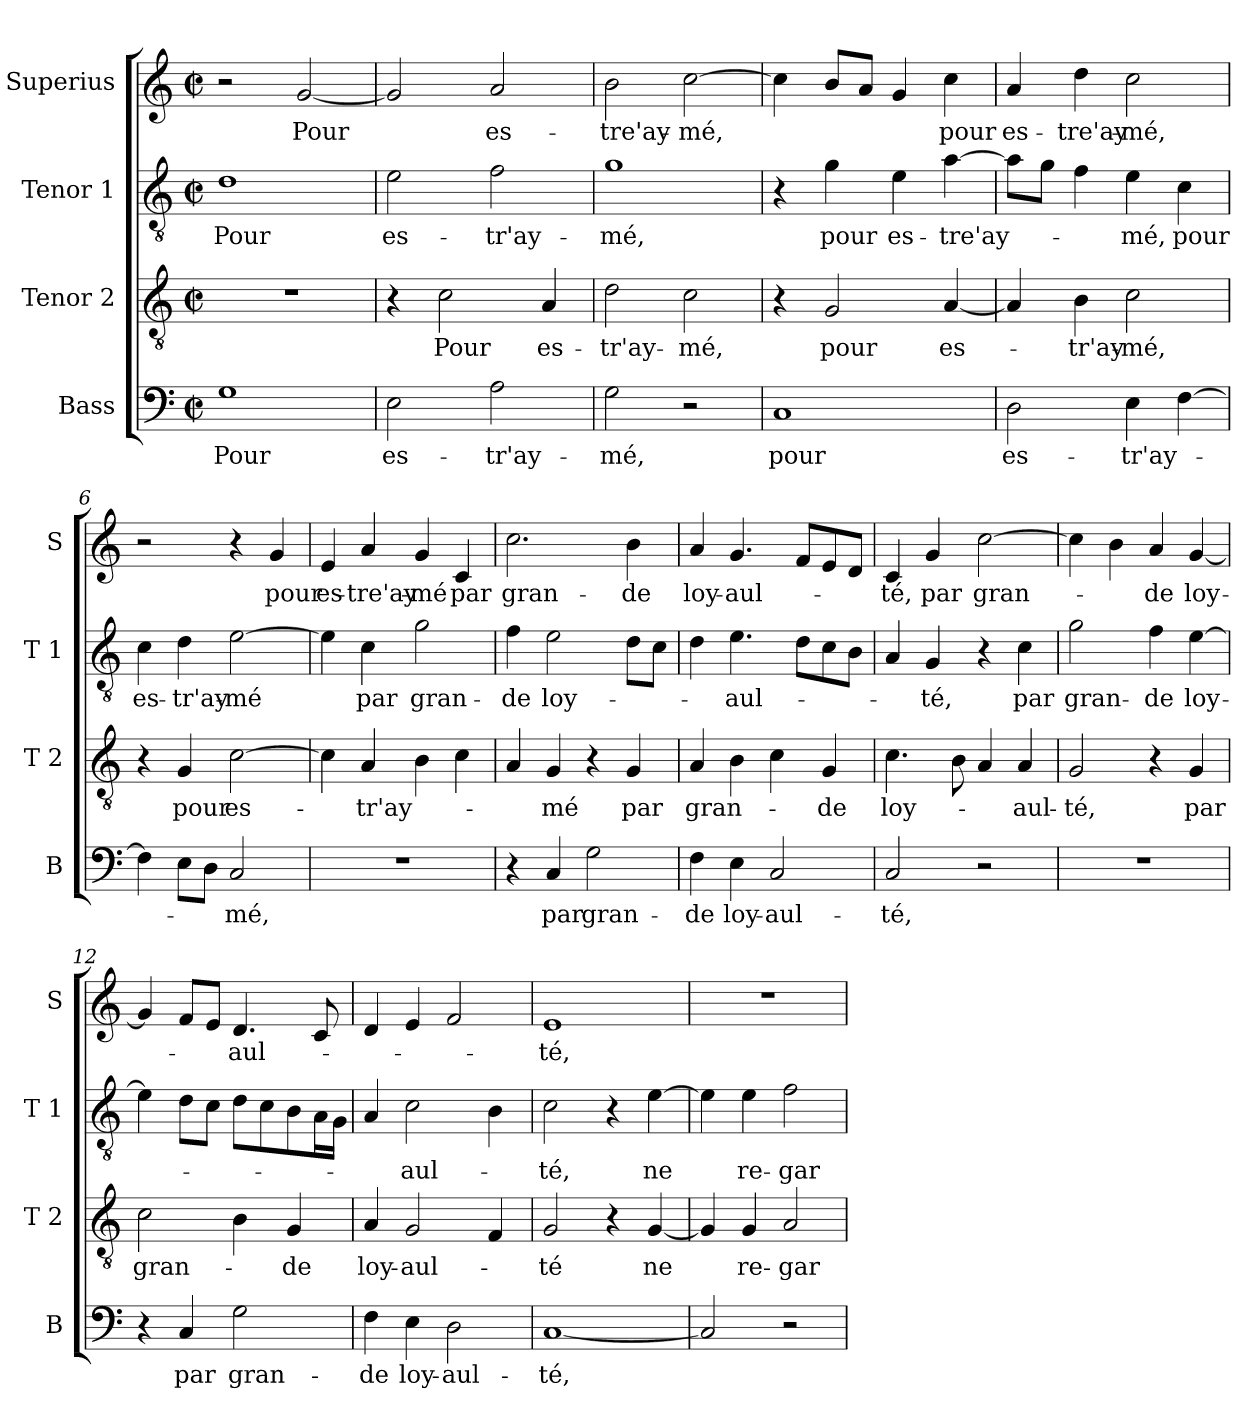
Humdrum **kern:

**kern	**text	**kern	**text	**kern	**text	**kern	**text
*part4	*part4	*part3	*part3	*part2	*part2	*part1	*part1
*staff4	*staff4	*staff3	*staff3	*staff2	*staff2	*staff1	*staff1
*I"Bass	*	*I"Tenor 2	*	*I"Tenor 1	*	*I"Superius	*
*I'B	*	*I'T 2	*	*I'T 1	*	*I'S	*
*clefF4	*	*clefGv2	*	*clefGv2	*	*clefG2	*
*k[]	*	*k[]	*	*k[]	*	*k[]	*
*C:	*	*C:	*	*C:	*	*C:	*
*M2/2	*	*M2/2	*	*M2/2	*	*M2/2	*
*met(c|)	*	*met(c|)	*	*met(c|)	*	*met(c|)	*
=1	=1	=1	=1	=1	=1	=1	=1
1G	Pour	1r	.	1d	Pour	2r	.
.	.	.	.	.	.	[2g/	Pour
=2	=2	=2	=2	=2	=2	=2	=2
2E\	es-	4r	.	2e\	es-	2g/]	.
.	.	2c\	Pour	.	.	.	.
2A\	-tr'ay-	.	.	2f\	-tr'ay-	2a/	es-
.	.	4A/	es-	.	.	.	.
=3	=3	=3	=3	=3	=3	=3	=3
2G\	-mé,	2d\	-tr'ay-	1g	-mé,	2b\	-tre'ay-
2r	.	2c\	-mé,	.	.	[2cc\	-mé,
=4	=4	=4	=4	=4	=4	=4	=4
1C	pour	4r	.	4r	.	4cc\]	.
.	.	2G/	pour	4g\	pour	8b/L	.
.	.	.	.	.	.	8a/J	.
.	.	.	.	4e\	es-	4g/	.
.	.	[4A/	es-	[4a\	-tre'ay-	4cc\	pour
=5	=5	=5	=5	=5	=5	=5	=5
2D\	es-	4A/]	.	8a\L]	.	4a/	es-
.	.	.	.	8g\J	.	.	.
.	.	4B\	-tr'ay-	4f\	.	4dd\	-tre'ay-
4E\	-tr'ay-	2c\	-mé,	4e\	-mé,	2cc\	-mé,
[4F\	.	.	.	4c\	pour	.	.
!!LO:LB:g=z
=6	=6	=6	=6	=6	=6	=6	=6
4F\]	.	4r	.	4c\	es-	2r	.
8E\L	.	4G/	pour	4d\	-tr'ay-	.	.
8D\J	.	.	.	.	.	.	.
2C/	-mé,	[2c\	es-	[2e\	-mé	4r	.
.	.	.	.	.	.	4g/	pour
=7	=7	=7	=7	=7	=7	=7	=7
1r	.	4c\]	.	4e\]	.	4e/	es-
.	.	4A/	-tr'ay-	4c\	par	4a/	-tre'ay-
.	.	4B\	.	2g\	gran-	4g/	-mé
.	.	4c\	.	.	.	4c/	par
=8	=8	=8	=8	=8	=8	=8	=8
4r	.	4A/	.	4f\	-de	2.cc\	gran-
4C/	par	4G/	-mé	2e\	loy-	.	.
2G\	gran-	4r	.	.	.	.	.
.	.	4G/	par	8d\L	.	4b\	-de
.	.	.	.	8c\J	.	.	.
=9	=9	=9	=9	=9	=9	=9	=9
4F\	-de	4A/	gran-	4d\	.	4a/	loy-
4E\	loy-	4B\	.	4.e\	-aul-	4.g/	-aul-
2C/	-aul-	4c\	.	.	.	.	.
.	.	.	.	8d\L	.	8f/L	.
.	.	4G/	-de	8c\	.	8e/	.
.	.	.	.	8B\J	.	8d/J	.
=10	=10	=10	=10	=10	=10	=10	=10
2C/	-té,	4.c\	loy-	4A/	.	4c/	-té,
.	.	.	.	4G/	-té,	4g/	par
.	.	8B\	.	.	.	.	.
2r	.	4A/	.	4r	.	[2cc\	gran-
.	.	4A/	-aul-	4c\	par	.	.
!!LO:LB:g=z
=11	=11	=11	=11	=11	=11	=11	=11
1r	.	2G/	-té,	2g\	gran-	4cc\]	.
.	.	.	.	.	.	4b\	.
.	.	4r	.	4f\	-de	4a/	-de
.	.	4G/	par	[4e\	loy-	[4g/	loy-
=12	=12	=12	=12	=12	=12	=12	=12
4r	.	2c\	gran-	4e\]	.	4g/]	.
4C/	par	.	.	8d\L	.	8f/L	.
.	.	.	.	8c\J	.	8e/J	.
2G\	gran-	4B\	.	8d\L	.	4.d/	-aul-
.	.	.	.	8c\	.	.	.
.	.	4G/	-de	8B\	.	.	.
.	.	.	.	16A\L	.	8c/	.
.	.	.	.	16G\JJ	.	.	.
=13	=13	=13	=13	=13	=13	=13	=13
4F\	-de	4A/	loy-	4A/	.	4d/	.
4E\	loy-	2G/	-aul-	2c\	-aul-	4e/	.
2D\	-aul-	.	.	.	.	2f/	.
.	.	4F/	.	4B\	.	.	.
=14	=14	=14	=14	=14	=14	=14	=14
[1C	-té,	2G/	-té	2c\	-té,	1e	-té,
.	.	4r	.	4r	.	.	.
.	.	[4G/	ne	[4e\	ne	.	.
=15	=15	=15	=15	=15	=15	=15	=15
2C/]	.	4G/]	.	4e\]	.	1r	.
.	.	4G/	re-	4e\	re-	.	.
2r	.	2A/	-gar-	2f\	-gar-	.	.
=	=	=	=	=	=	=	=
*-	*-	*-	*-	*-	*-	*-	*-
